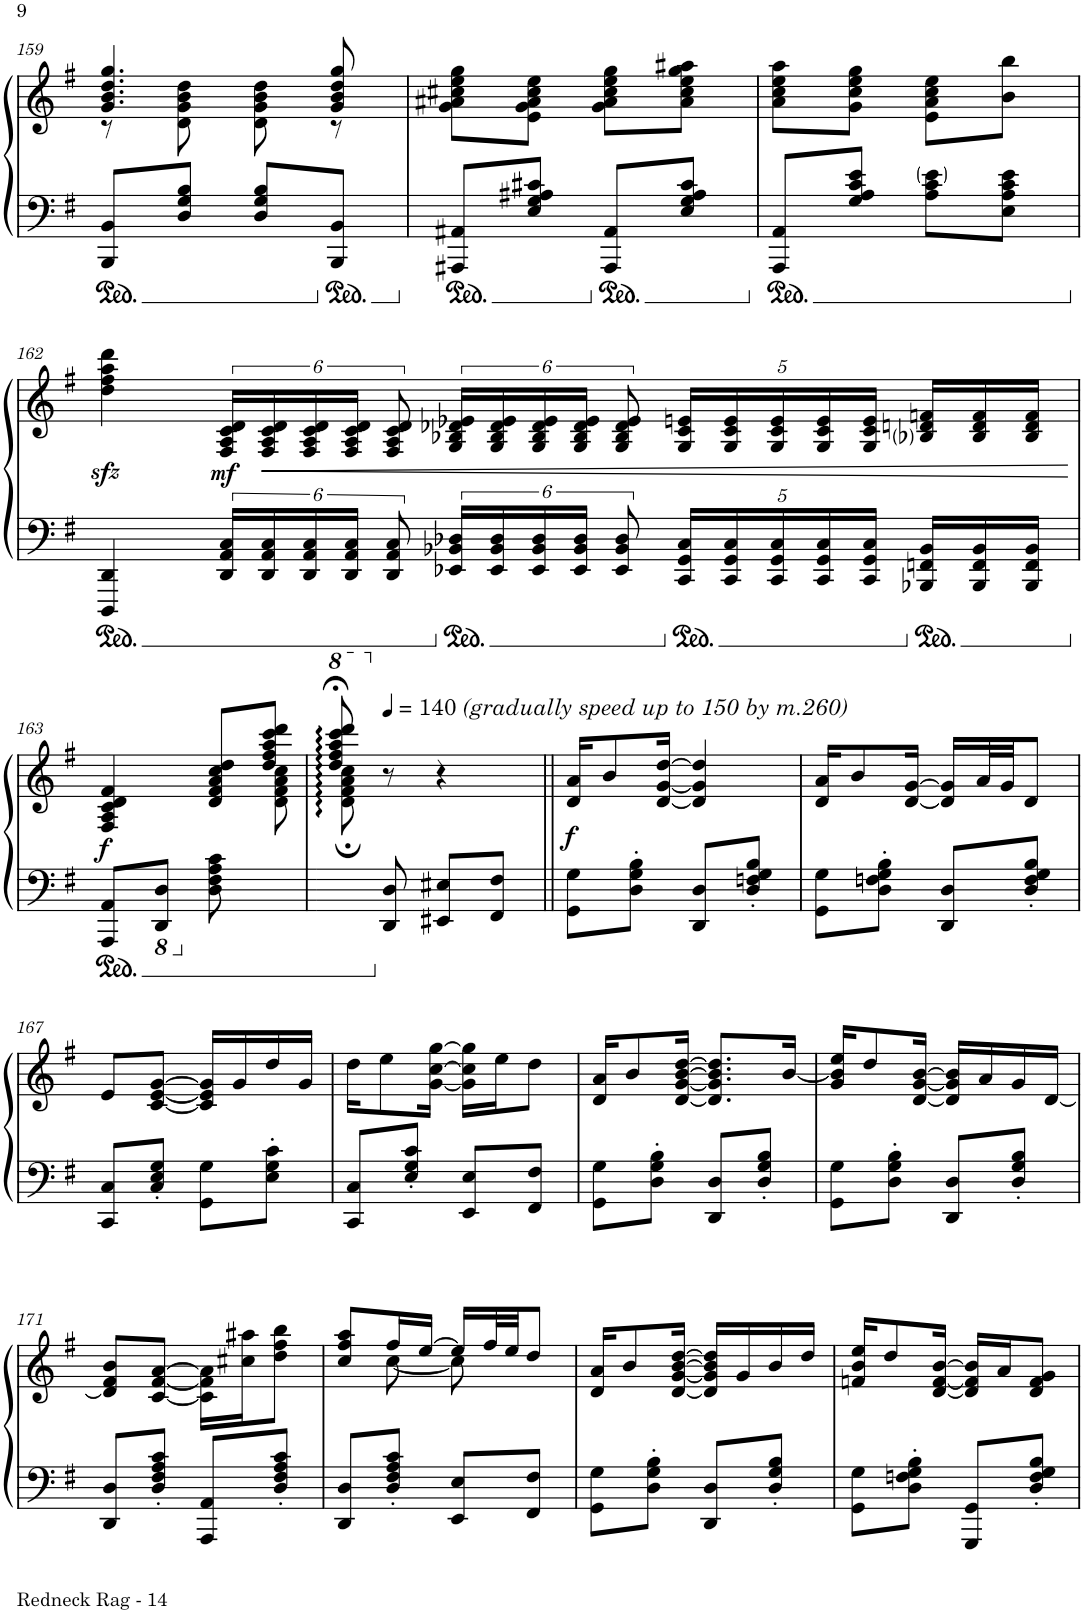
**kern	**kern	**dynam
*part1	*part1	*part1
*staff2	*staff1	*staff1/2
*I"Piano	*	*
*I'Pno.	*	*
!!LO:PB:g=z
*clefF4	*clefG2	*
*k[f#]	*k[f#]	*
*M2/4	*M2/4	*
=159	=159	=159
*	*^	*
8BBB/ 8BB/L	4.g/ 4.b/ 4.dd/ 4.gg/	8r	.
8D/ 8G/ 8B/J	.	8d\ 8g\ 8b\ 8dd\	.
8D/ 8G/ 8B/L	.	8d\ 8g\ 8b\ 8dd\	.
8BBB/ 8BB/J	8g/ 8b/ 8dd/ 8gg/	8r	.
*	*v	*v	*
=160	=160	=160
8AAA#X/ 8AA#X/L	8g\ 8a#X\ 8cc#X\ 8ee\ 8gg\L	.
8E/ 8G/ 8A#X/ 8c#X/J	8e\ 8g\ 8a#\ 8cc#\ 8ee\J	.
8AAA#/ 8AA#/L	8g\ 8a#\ 8cc#\ 8ee\ 8gg\L	.
8E/ 8G/ 8A#/ 8c#/J	8a#\ 8cc#\ 8ee\ 8gg\ 8aa#X\J	.
=161	=161	=161
8AAA/ 8AA/L	8a\ 8cc\ 8ee\ 8aa\L	.
8G/ 8A/ 8c/ 8e/J	8g\ 8cc\ 8ee\ 8gg\J	.
8A\ 8c\ 8e\L	8e\ 8a\ 8cc\ 8ee\L	.
8E\ 8A\ 8c\ 8e\J	8b\ 8bb\J	.
!!LO:LB:g=z
=162	=162	=162
*M19/16	*M19/16	*
4DDD/ 4DD/	4dd\zz< 4ff#\zz< 4aa\zz< 4ddd\zz<	.
!	!	!LO:DY:b
24DD/ 24AA/ 24C/LL	24F#/ 24A/ 24c/ 24d/LL	mf
!	!	!LO:HP:b
24DD/ 24AA/ 24C/	24F#/ 24A/ 24c/ 24d/	<
24DD/ 24AA/ 24C/	24F#/ 24A/ 24c/ 24d/	.
24DD/ 24AA/ 24C/JJ	24F#/ 24A/ 24c/ 24d/JJ	.
12DD/ 12AA/ 12C/	12F#/ 12A/ 12c/ 12d/	.
24EE-X/ 24BB-X/ 24D-X/LL	24G/ 24B-X/ 24d-X/ 24e-X/LL	.
24EE-/ 24BB-/ 24D-/	24G/ 24B-/ 24d-/ 24e-/	.
24EE-/ 24BB-/ 24D-/	24G/ 24B-/ 24d-/ 24e-/	.
24EE-/ 24BB-/ 24D-/JJ	24G/ 24B-/ 24d-/ 24e-/JJ	.
12EE-/ 12BB-/ 12D-/	12G/ 12B-/ 12d-/ 12e-/	.
*Xbrackettup	*Xbrackettup	*
20CC/ 20GG/ 20C/LL	20G/ 20c/ 20en/LL	.
20CC/ 20GG/ 20C/	20G/ 20c/ 20e/	.
20CC/ 20GG/ 20C/	20G/ 20c/ 20e/	.
20CC/ 20GG/ 20C/	20G/ 20c/ 20e/	.
20CC/ 20GG/ 20C/JJ	20G/ 20c/ 20e/JJ	.
16BBB-X/ 16FFn/ 16BB-/LL	16B-i/ 16dn/ 16fn/LL	.
16BBB-/ 16FF/ 16BB-/	16B-/ 16d/ 16f/	.
16BBB-/ 16FF/ 16BB-/JJ	16B-/ 16d/ 16f/JJ	.
.	.	[
!!LO:LB:g=z
=163	=163	=163
*M2/4	*M2/4	*
*	*^	*
!	!	!	!LO:DY:b
8AAA/ 8AA/L	4F#/ 4A/ 4c/ 4d/ 4f#/	4.ryy	f
*8ba	*	*	*
8DDD/ 8DD/J	.	.	.
*X8ba	*	*	*
8D\ 8F#\ 8A\ 8c\	8d/ 8f#/ 8a/ 8cc/ 8dd/L	.	.
8ryy	8dd/ 8ff#/ 8aa/ 8ccc/ 8ddd/J	8d\ 8f#\ 8a\ 8cc\	.
=164	=164	=164	=164
*M2/4	*M2/4	*	*
*	*8va	*	*
8ryy	8ddd/;< 8fff#/;< 8aaa/;< 8cccc/;< 8dddd/;<	8dd\; 8ff#\; 8aa\; 8ccc\;	.
*	*X8va	*	*
*	*MM140	*	*
!	!LO:TX:a:i:t=(gradually speed up to 150 by m.260)	!	!
8DD/ 8D/	8r	4.ryy	.
8EE#X/ 8E#X/L	4r	.	.
8FF#/ 8F#/J	.	.	.
*	*v	*v	*
=165||	=165||	=165||
!	!	!LO:DY:b
8GG\ 8G\L	16d/ 16a/KL	f
.	8b/	.
8D\' 8G\' 8B\'J	.	.
.	[16d/ [16g/ [16dd/Jk	.
8DD/ 8D/L	4d/] 4g/] 4dd/]	.
8D/' 8Fn/' 8G/' 8B/'J	.	.
=166	=166	=166
8GG\ 8G\L	16d/ 16a/KL	.
.	8b/	.
8D\' 8Fn\' 8G\' 8B\'J	.	.
.	[16d/ [16g/Jk	.
8DD/ 8D/L	16d/] 16g/]LL	.
.	32a/L	.
.	32g/JJ	.
8D/' 8F/' 8G/' 8B/'J	8d/J	.
!!LO:LB:g=z
=167	=167	=167
8CC/ 8C/L	8e/L	.
8C/' 8E/' 8G/'J	[8c/ [8e/ [8g/J	.
8GG\ 8G\L	16c/] 16e/] 16g/]LL	.
.	16g/	.
8E\' 8G\' 8c\'J	16dd/	.
.	16g/JJ	.
=168	=168	=168
8CC/ 8C/L	16dd\KL	.
.	8ee\	.
8E/' 8G/' 8c/'J	.	.
.	[16g\ [16cc\ [16gg\Jk	.
8EE/ 8E/L	16g\] 16cc\] 16gg\]LL	.
.	16ee\J	.
8FF#/ 8F#/J	8dd\J	.
=169	=169	=169
8GG\ 8G\L	16d/ 16a/KL	.
.	8b/	.
8D\' 8G\' 8B\'J	.	.
.	[16d/ [16g/ [16b/ [16dd/Jk	.
8DD/ 8D/L	8.d/] 8.g/] 8.b/] 8.dd/]L	.
8D/' 8G/' 8B/'J	.	.
.	[16b/Jk	.
=170	=170	=170
8GG\ 8G\L	16g/ 16b/] 16ee/KL	.
.	8dd/	.
8D\' 8G\' 8B\'J	.	.
.	[16d/ [16g/ [16b/Jk	.
8DD/ 8D/L	16d/] 16g/] 16b/]LL	.
.	16a/	.
8D/' 8G/' 8B/'J	16g/	.
.	[16d/JJ	.
!!LO:LB:g=z
=171	=171	=171
8DD/ 8D/L	8d/] 8f#/ 8b/L	.
8D/' 8F#/' 8A/' 8c/'J	[8c/ [8f#/ [8a/J	.
8AAA/ 8AA/L	16c\] 16f#\] 16a\]LL	.
.	16cc#X\ 16aa#X\J	.
8D/' 8F#/' 8A/' 8c/'J	8dd\ 8ff#\ 8bb\J	.
=172	=172	=172
*	*^	*
8DD/ 8D/L	8cc/ 8ff#/ 8aa/L	8ryy	.
8D/' 8F#/' 8A/' 8c/'J	16ff#/L	[8cc\	.
.	[16ee/JJ	.	.
8EE/ 8E/L	16ee/LL]	8cc\]	.
.	32ff#/L	.	.
.	32ee/JJ	.	.
8FF#/ 8F#/J	8dd/J	8ryy	.
*	*v	*v	*
=173	=173	=173
8GG\ 8G\L	16d/ 16a/KL	.
.	8b/	.
8D\' 8G\' 8B\'J	.	.
.	[16d/ [16g/ [16b/ [16dd/Jk	.
8DD/ 8D/L	16d/] 16g/] 16b/] 16dd/]LL	.
.	16g/	.
8D/' 8G/' 8B/'J	16b/	.
.	16dd/JJ	.
=174	=174	=174
8GG\ 8G\L	16fn/ 16b/ 16ee/KL	.
.	8dd/	.
8D\' 8Fn\' 8G\' 8B\'J	.	.
.	[16d/ [16f/ [16b/Jk	.
8GGG/ 8GG/L	16d/] 16f/] 16b/]LL	.
.	16a/J	.
8D/' 8F/' 8G/' 8B/'J	8d/ 8f/ 8g/J	.
=	=	=
*-	*-	*-
